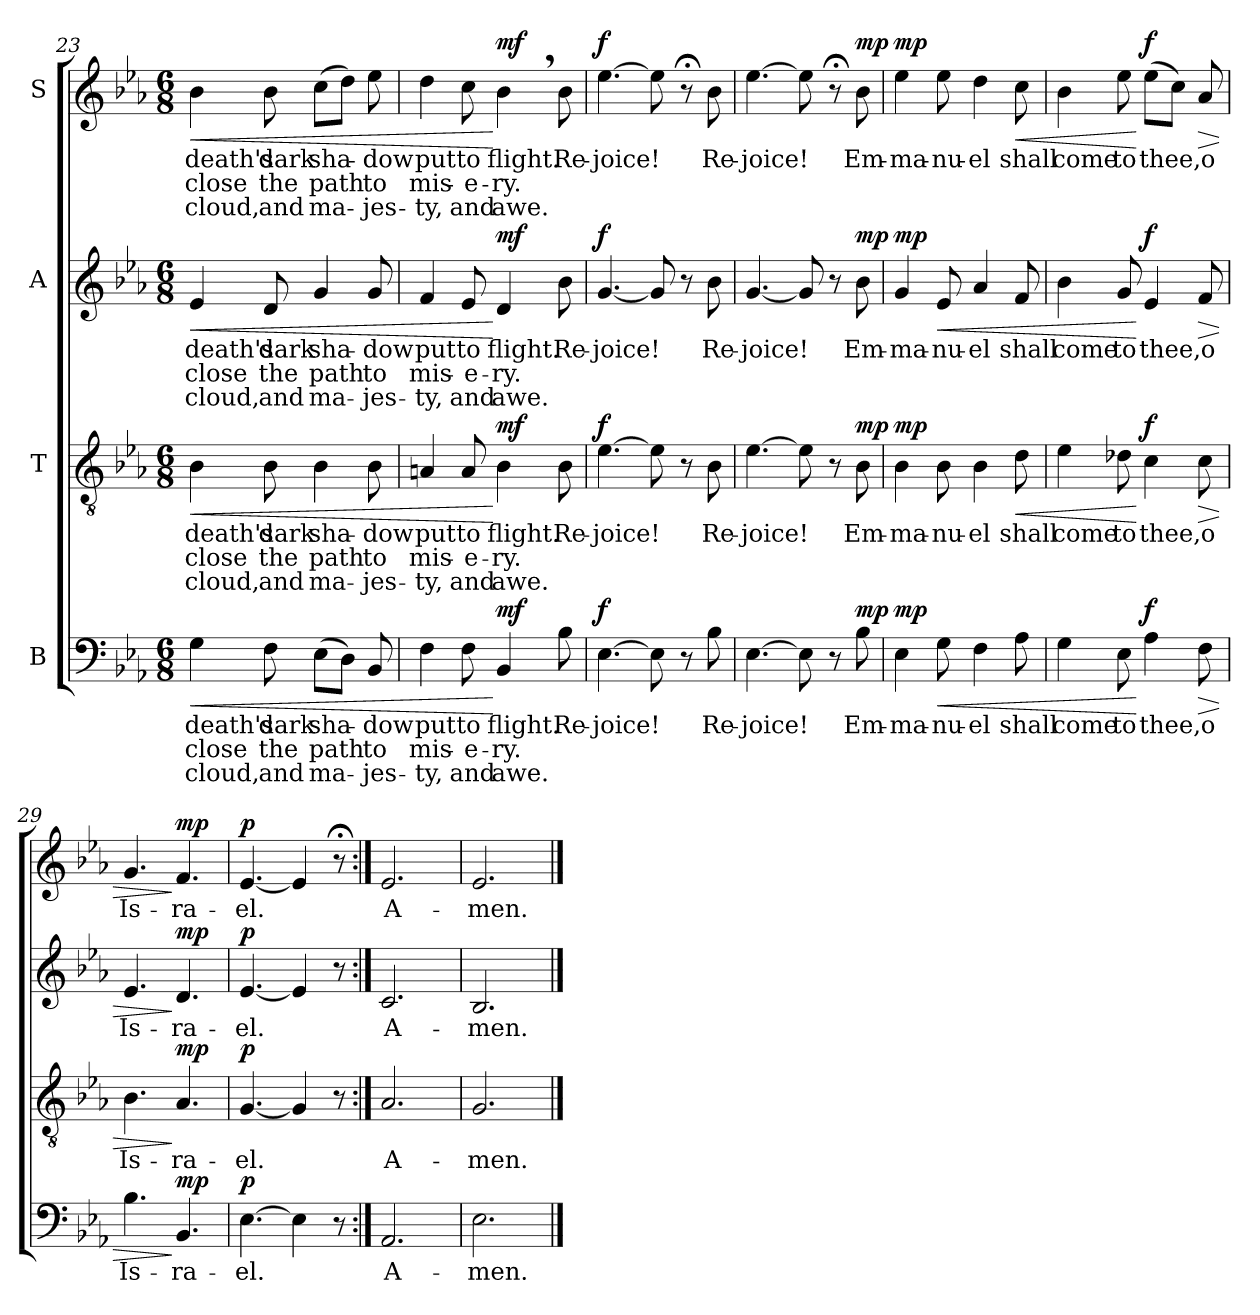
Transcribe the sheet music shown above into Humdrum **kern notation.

**kern	**text	**text	**text	**dynam	**kern	**text	**text	**text	**dynam	**kern	**text	**text	**text	**dynam	**kern	**text	**text	**text	**dynam
*part4	*part4	*part4	*part4	*part4	*part3	*part3	*part3	*part3	*part3	*part2	*part2	*part2	*part2	*part2	*part1	*part1	*part1	*part1	*part1
*staff4	*staff4	*staff4	*staff4	*staff4	*staff3	*staff3	*staff3	*staff3	*staff3	*staff2	*staff2	*staff2	*staff2	*staff2	*staff1	*staff1	*staff1	*staff1	*staff1
*I"B	*	*	*	*	*I"T	*	*	*	*	*I"A	*	*	*	*	*I"S	*	*	*	*
*clefF4	*	*	*	*	*clefGv2	*	*	*	*	*clefG2	*	*	*	*	*clefG2	*	*	*	*
*k[b-e-a-]	*	*	*	*	*k[b-e-a-]	*	*	*	*	*k[b-e-a-]	*	*	*	*	*k[b-e-a-]	*	*	*	*
*M6/8	*	*	*	*	*M6/8	*	*	*	*	*M6/8	*	*	*	*	*M6/8	*	*	*	*
=23	=23	=23	=23	=23	=23	=23	=23	=23	=23	=23	=23	=23	=23	=23	=23	=23	=23	=23	=23
!	!LO:LY:b	!LO:LY:b	!LO:LY:b	!LO:HP:b	!	!LO:LY:b	!LO:LY:b	!LO:LY:b	!LO:HP:b	!	!LO:LY:b	!LO:LY:b	!LO:LY:b	!LO:HP:b	!	!LO:LY:b	!LO:LY:b	!LO:LY:b	!LO:HP:b
4G\	death's	close	cloud,	<	4B-\	death's	close	cloud,	<	4e-/	death's	close	cloud,	<	4b-\	death's	close	cloud,	<
!	!LO:LY:b	!LO:LY:b	!LO:LY:b	!	!	!LO:LY:b	!LO:LY:b	!LO:LY:b	!	!	!LO:LY:b	!LO:LY:b	!LO:LY:b	!	!	!LO:LY:b	!LO:LY:b	!LO:LY:b	!
8F\	dark	the	and	.	8B-\	dark	the	and	.	8d/	dark	the	and	.	8b-\	dark	the	and	.
!	!LO:LY:b	!LO:LY:b	!LO:LY:b	!	!	!LO:LY:b	!LO:LY:b	!LO:LY:b	!	!	!LO:LY:b	!LO:LY:b	!LO:LY:b	!	!	!LO:LY:b	!LO:LY:b	!LO:LY:b	!
(8E-\L	sha-	-path	ma-	.	4B-\	sha-	path	ma-	.	4g/	sha-	path	ma-	.	(8cc\L	sha-	-path	ma-	.
8D\J)	.	.	.	.	.	.	.	.	.	.	.	.	.	.	8dd\J)	.	.	.	.
!	!LO:LY:b	!LO:LY:b	!LO:LY:b	!	!	!LO:LY:b	!LO:LY:b	!LO:LY:b	!	!	!LO:LY:b	!LO:LY:b	!LO:LY:b	!	!	!LO:LY:b	!LO:LY:b	!LO:LY:b	!
8BB-/	-dow	to	-jes-	.	8B-\	-dow	to	-jes-	.	8g/	-dow	to	-jes-	.	8ee-\	-dow	to	-jes-	.
=24	=24	=24	=24	=24	=24	=24	=24	=24	=24	=24	=24	=24	=24	=24	=24	=24	=24	=24	=24
!	!LO:LY:b	!LO:LY:b	!LO:LY:b	!	!	!LO:LY:b	!LO:LY:b	!LO:LY:b	!	!	!LO:LY:b	!LO:LY:b	!LO:LY:b	!	!	!LO:LY:b	!LO:LY:b	!LO:LY:b	!
4F\	put	mis-	-ty,	.	4An/	put	mis-	-ty,	.	4f/	put	mis-	-ty,	.	4dd\	put	mis-	-ty,	.
!	!LO:LY:b	!LO:LY:b	!LO:LY:b	!	!	!LO:LY:b	!LO:LY:b	!LO:LY:b	!	!	!LO:LY:b	!LO:LY:b	!LO:LY:b	!	!	!LO:LY:b	!LO:LY:b	!LO:LY:b	!
8F\	to	-e-	and	.	8A/	to	-e-	and	.	8e-/	to	-e-	and	.	8cc\	to	-e-	and	.
!	!LO:LY:b	!LO:LY:b	!LO:LY:b	!LO:DY:n=1:a	!	!LO:LY:b	!LO:LY:b	!LO:LY:b	!LO:DY:n=1:a	!	!LO:LY:b	!LO:LY:b	!LO:LY:b	!LO:DY:n=1:a	!	!LO:LY:b	!LO:LY:b	!LO:LY:b	!LO:DY:n=1:a
4BB-/	flight.	-ry.	awe.	[ mf	4B-\	flight.	-ry.	awe.	[ mf	4d/	flight.	-ry.	awe.	[ mf	4b-,\	flight.	-ry.	awe.	[ mf
!	!LO:LY:b	!	!	!	!	!LO:LY:b	!	!	!	!	!LO:LY:b	!	!	!	!	!LO:LY:b	!	!	!
8B-\	Re-	.	.	.	8B-\	Re-	.	.	.	8b-\	Re-	.	.	.	8b-\	Re-	.	.	.
=25	=25	=25	=25	=25	=25	=25	=25	=25	=25	=25	=25	=25	=25	=25	=25	=25	=25	=25	=25
!	!LO:LY:b	!	!	!LO:DY:a	!	!LO:LY:b	!	!	!LO:DY:a	!	!LO:LY:b	!	!	!LO:DY:a	!	!LO:LY:b	!	!	!LO:DY:a
[4.E-\	-joice!	.	.	f	[4.e-\	-joice!	.	.	f	[4.g/	-joice!	.	.	f	[4.ee-\	-joice!	.	.	f
8E-\]	.	.	.	.	8e-\]	.	.	.	.	8g/]	.	.	.	.	8ee-\]	.	.	.	.
8r	.	.	.	.	8r	.	.	.	.	8r	.	.	.	.	8r;<	.	.	.	.
!	!LO:LY:b	!	!	!	!	!LO:LY:b	!	!	!	!	!LO:LY:b	!	!	!	!	!LO:LY:b	!	!	!
8B-\	Re-	.	.	.	8B-\	Re-	.	.	.	8b-\	Re-	.	.	.	8b-\	Re-	.	.	.
!!LO:LB:g=z
=26	=26	=26	=26	=26	=26	=26	=26	=26	=26	=26	=26	=26	=26	=26	=26	=26	=26	=26	=26
!	!LO:LY:b	!	!	!	!	!LO:LY:b	!	!	!	!	!LO:LY:b	!	!	!	!	!LO:LY:b	!	!	!
[4.E-\	-joice!	.	.	.	[4.e-\	-joice!	.	.	.	[4.g/	-joice!	.	.	.	[4.ee-\	-joice!	.	.	.
8E-\]	.	.	.	.	8e-\]	.	.	.	.	8g/]	.	.	.	.	8ee-\]	.	.	.	.
8r	.	.	.	.	8r	.	.	.	.	8r	.	.	.	.	8r;<	.	.	.	.
!	!LO:LY:b	!	!	!LO:DY:a	!	!LO:LY:b	!	!	!LO:DY:a	!	!LO:LY:b	!	!	!LO:DY:a	!	!LO:LY:b	!	!	!LO:DY:a
8B-\	Em-	.	.	mp	8B-\	Em-	.	.	mp	8b-\	Em-	.	.	mp	8b-\	Em-	.	.	mp
=27	=27	=27	=27	=27	=27	=27	=27	=27	=27	=27	=27	=27	=27	=27	=27	=27	=27	=27	=27
!	!LO:LY:b	!	!	!LO:DY:a	!	!LO:LY:b	!	!	!LO:DY:a	!	!LO:LY:b	!	!	!LO:DY:a	!	!LO:LY:b	!	!	!LO:DY:a
4E-\	-ma-	.	.	mp	4B-\	-ma-	.	.	mp	4g/	-ma-	.	.	mp	4ee-\	-ma-	.	.	mp
!	!LO:LY:b	!	!	!LO:HP:b	!	!LO:LY:b	!	!	!	!	!LO:LY:b	!	!	!LO:HP:b	!	!LO:LY:b	!	!	!
8G\	-nu-	.	.	<	8B-\	-nu-	.	.	.	8e-/	-nu-	.	.	<	8ee-\	-nu-	.	.	.
!	!LO:LY:b	!	!	!	!	!LO:LY:b	!	!	!	!	!LO:LY:b	!	!	!	!	!LO:LY:b	!	!	!
4F\	-el	.	.	.	4B-\	-el	.	.	.	4a-/	-el	.	.	.	4dd\	-el	.	.	.
!	!LO:LY:b	!	!	!	!	!LO:LY:b	!	!	!LO:HP:b	!	!LO:LY:b	!	!	!	!	!LO:LY:b	!	!	!LO:HP:b
8A-\	shall	.	.	.	8d\	shall	.	.	<	8f/	shall	.	.	.	8cc\	shall	.	.	<
=28	=28	=28	=28	=28	=28	=28	=28	=28	=28	=28	=28	=28	=28	=28	=28	=28	=28	=28	=28
!	!LO:LY:b	!	!	!	!	!LO:LY:b	!	!	!	!	!LO:LY:b	!	!	!	!	!LO:LY:b	!	!	!
4G\	come	.	.	.	4e-\	come	.	.	.	4b-\	come	.	.	.	4b-\	come	.	.	.
!	!LO:LY:b	!	!	!	!	!LO:LY:b	!	!	!	!	!LO:LY:b	!	!	!	!	!LO:LY:b	!	!	!
8E-\	to	.	.	.	8d-X\	to	.	.	.	8g/	to	.	.	.	8ee-\	to	.	.	.
!	!LO:LY:b	!	!	!LO:DY:n=1:a	!	!LO:LY:b	!	!	!LO:DY:n=1:a	!	!LO:LY:b	!	!	!LO:DY:n=1:a	!	!LO:LY:b	!	!	!LO:DY:n=1:a
4A-\	thee,	.	.	[ f	4c\	thee,	.	.	[ f	4e-/	thee,	.	.	[ f	(8ee-\L	thee,	.	.	[ f
.	.	.	.	.	.	.	.	.	.	.	.	.	.	.	8cc\J)	.	.	.	.
!	!LO:LY:b	!	!	!LO:HP:b	!	!LO:LY:b	!	!	!LO:HP:b	!	!LO:LY:b	!	!	!LO:HP:b	!	!LO:LY:b	!	!	!LO:HP:b
8F\	o	.	.	>	8c\	o	.	.	>	8f/	o	.	.	>	8a-/	o	.	.	>
=29	=29	=29	=29	=29	=29	=29	=29	=29	=29	=29	=29	=29	=29	=29	=29	=29	=29	=29	=29
!	!LO:LY:b	!	!	!	!	!LO:LY:b	!	!	!	!	!LO:LY:b	!	!	!	!	!LO:LY:b	!	!	!
4.B-\	Is-	.	.	.	4.B-\	Is-	.	.	.	4.e-/	Is-	.	.	.	4.g/	Is-	.	.	.
!	!LO:LY:b	!	!	!LO:DY:n=1:a	!	!LO:LY:b	!	!	!LO:DY:n=1:a	!	!LO:LY:b	!	!	!LO:DY:n=1:a	!	!LO:LY:b	!	!	!LO:DY:n=1:a
4.BB-/	-ra-	.	.	] mp	4.A-/	-ra-	.	.	] mp	4.d/	-ra-	.	.	] mp	4.f/	-ra-	.	.	] mp
=30	=30	=30	=30	=30	=30	=30	=30	=30	=30	=30	=30	=30	=30	=30	=30	=30	=30	=30	=30
!	!LO:LY:b	!	!	!LO:DY:a	!	!LO:LY:b	!	!	!LO:DY:a	!	!LO:LY:b	!	!	!LO:DY:a	!	!LO:LY:b	!	!	!LO:DY:a
[4.E-\	-el.	.	.	p	[4.G/	-el.	.	.	p	[4.e-/	-el.	.	.	p	[4.e-/	-el.	.	.	p
4E-\]	.	.	.	.	4G/]	.	.	.	.	4e-/]	.	.	.	.	4e-/]	.	.	.	.
8r	.	.	.	.	8r	.	.	.	.	8r	.	.	.	.	8r;<	.	.	.	.
=31:|!	=31:|!	=31:|!	=31:|!	=31:|!	=31:|!	=31:|!	=31:|!	=31:|!	=31:|!	=31:|!	=31:|!	=31:|!	=31:|!	=31:|!	=31:|!	=31:|!	=31:|!	=31:|!	=31:|!
!	!LO:LY:b	!	!	!	!	!LO:LY:b	!	!	!	!	!LO:LY:b	!	!	!	!	!LO:LY:b	!	!	!
2.AA-/	A-	.	.	.	2.A-/	A-	.	.	.	2.c/	A-	.	.	.	2.e-/	A-	.	.	.
=32	=32	=32	=32	=32	=32	=32	=32	=32	=32	=32	=32	=32	=32	=32	=32	=32	=32	=32	=32
!	!LO:LY:b	!	!	!	!	!LO:LY:b	!	!	!	!	!LO:LY:b	!	!	!	!	!LO:LY:b	!	!	!
2.E-\	-men.	.	.	.	2.G/	-men.	.	.	.	2.B-/	-men.	.	.	.	2.e-/	-men.	.	.	.
==	==	==	==	==	==	==	==	==	==	==	==	==	==	==	==	==	==	==	==
*-	*-	*-	*-	*-	*-	*-	*-	*-	*-	*-	*-	*-	*-	*-	*-	*-	*-	*-	*-
